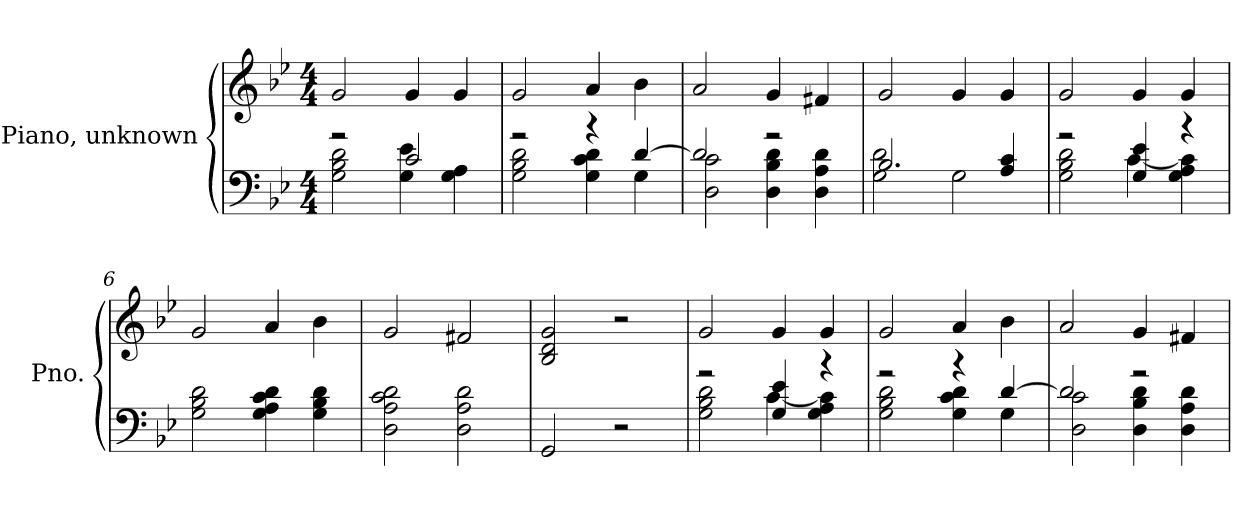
**kern	**kern
*part1	*part1
*staff2	*staff1
*I"Piano, unknown	*
*I'Pno.	*
*clefF4	*clefG2
*k[b-e-]	*k[b-e-]
*M4/4	*M4/4
*MM120	*MM120
=1	=1
*^	*
2r	2G\ 2B-\ 2d\	2g/
2c/	4G\ 4e-\	4g/
.	4G\ 4A\	4g/
=2	=2	=2
2r	2G\ 2B-\ 2d\	2g/
4r	4G\ 4c\ 4d\	4a/
[4d/	4G\	4b-\
=3	=3	=3
2d/]	2D\ 2c\	2a/
2r	4D\ 4B-\ 4d\	4g/
.	4D\ 4A\ 4d\	4f#X/
=4	=4	=4
2.B-/	2G\ 2d\	2g/
.	2G\	4g/
4A/ 4c/	.	4g/
=5	=5	=5
2r	2G\ 2B-\ 2d\	2g/
4G/ 4e-/	[4c\	4g/
4r	4G\ 4A\ 4c\]	4g/
*v	*v	*
=6	=6
2G\ 2B-\ 2d\	2g/
4G\ 4A\ 4c\ 4d\	4a/
4G\ 4B-\ 4d\	4b-\
=7	=7
2D\ 2A\ 2c\ 2d\	2g/
2D\ 2A\ 2d\	2f#X/
=8	=8
2GG/	2B-/ 2d/ 2g/
2r	2r
!!LO:LB:g=z
=9	=9
*^	*
2r	2G\ 2B-\ 2d\	2g/
4G/ 4e-/	[4c\	4g/
4r	4G\ 4A\ 4c\]	4g/
=10	=10	=10
2r	2G\ 2B-\ 2d\	2g/
4r	4G\ 4c\ 4d\	4a/
[4d/	4G\	4b-\
=11	=11	=11
2d/]	2D\ 2c\	2a/
2r	4D\ 4B-\ 4d\	4g/
.	4D\ 4A\ 4d\	4f#X/
*v	*v	*
=	=
*-	*-
